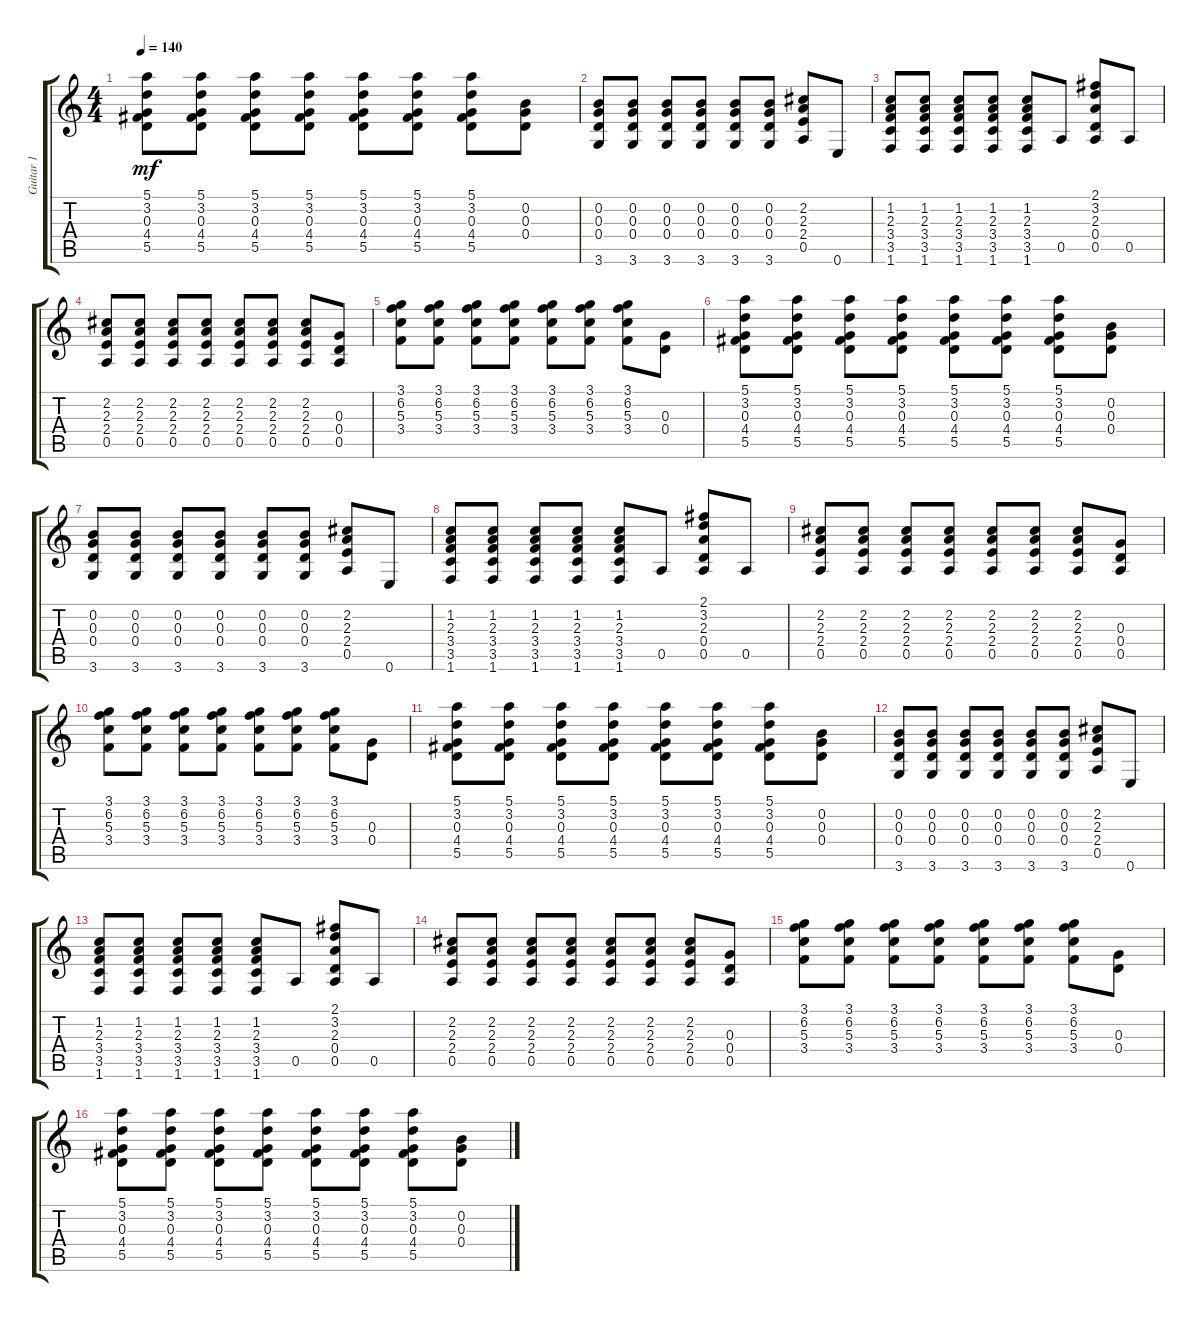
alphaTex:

\track ("Guitar 1" "Guitar 1") {instrument distortionguitar}
\staff {score tabs}
\tuning (E4 B3 G3 D3 A2 E2) {hide}
\ts (4 4)
\tempo 140
\clef g2
\ks c
(5.1 3.2 0.3 4.4 5.5).8{dy mf} (5.1 3.2 0.3 4.4 5.5).8 (5.1 3.2 0.3 4.4 5.5).8 (5.1 3.2 0.3 4.4 5.5).8 (5.1 3.2 0.3 4.4 5.5).8 (5.1 3.2 0.3 4.4 5.5).8 (5.1 3.2 0.3 4.4 5.5).8 (0.2 0.3 0.4).8 |
(0.2 0.3 0.4 3.6).8 (0.2 0.3 0.4 3.6).8 (0.2 0.3 0.4 3.6).8 (0.2 0.3 0.4 3.6).8 (0.2 0.3 0.4 3.6).8 (0.2 0.3 0.4 3.6).8 (2.2 2.3 2.4 0.5).8 0.6.8 |
(1.2 2.3 3.4 3.5 1.6).8 (1.2 2.3 3.4 3.5 1.6).8 (1.2 2.3 3.4 3.5 1.6).8 (1.2 2.3 3.4 3.5 1.6).8 (1.2 2.3 3.4 3.5 1.6).8 0.5.8 (2.1 3.2 2.3 0.4 0.5).8 0.5.8 |
(2.2 2.3 2.4 0.5).8 (2.2 2.3 2.4 0.5).8 (2.2 2.3 2.4 0.5).8 (2.2 2.3 2.4 0.5).8 (2.2 2.3 2.4 0.5).8 (2.2 2.3 2.4 0.5).8 (2.2 2.3 2.4 0.5).8 (0.3 0.4 0.5).8 |
(3.1 6.2 5.3 3.4).8 (3.1 6.2 5.3 3.4).8 (3.1 6.2 5.3 3.4).8 (3.1 6.2 5.3 3.4).8 (3.1 6.2 5.3 3.4).8 (3.1 6.2 5.3 3.4).8 (3.1 6.2 5.3 3.4).8 (0.3 0.4).8 |
(5.1 3.2 0.3 4.4 5.5).8 (5.1 3.2 0.3 4.4 5.5).8 (5.1 3.2 0.3 4.4 5.5).8 (5.1 3.2 0.3 4.4 5.5).8 (5.1 3.2 0.3 4.4 5.5).8 (5.1 3.2 0.3 4.4 5.5).8 (5.1 3.2 0.3 4.4 5.5).8 (0.2 0.3 0.4).8 |
(0.2 0.3 0.4 3.6).8 (0.2 0.3 0.4 3.6).8 (0.2 0.3 0.4 3.6).8 (0.2 0.3 0.4 3.6).8 (0.2 0.3 0.4 3.6).8 (0.2 0.3 0.4 3.6).8 (2.2 2.3 2.4 0.5).8 0.6.8 |
(1.2 2.3 3.4 3.5 1.6).8 (1.2 2.3 3.4 3.5 1.6).8 (1.2 2.3 3.4 3.5 1.6).8 (1.2 2.3 3.4 3.5 1.6).8 (1.2 2.3 3.4 3.5 1.6).8 0.5.8 (2.1 3.2 2.3 0.4 0.5).8 0.5.8 |
(2.2 2.3 2.4 0.5).8 (2.2 2.3 2.4 0.5).8 (2.2 2.3 2.4 0.5).8 (2.2 2.3 2.4 0.5).8 (2.2 2.3 2.4 0.5).8 (2.2 2.3 2.4 0.5).8 (2.2 2.3 2.4 0.5).8 (0.3 0.4 0.5).8 |
(3.1 6.2 5.3 3.4).8 (3.1 6.2 5.3 3.4).8 (3.1 6.2 5.3 3.4).8 (3.1 6.2 5.3 3.4).8 (3.1 6.2 5.3 3.4).8 (3.1 6.2 5.3 3.4).8 (3.1 6.2 5.3 3.4).8 (0.3 0.4).8 |
(5.1 3.2 0.3 4.4 5.5).8 (5.1 3.2 0.3 4.4 5.5).8 (5.1 3.2 0.3 4.4 5.5).8 (5.1 3.2 0.3 4.4 5.5).8 (5.1 3.2 0.3 4.4 5.5).8 (5.1 3.2 0.3 4.4 5.5).8 (5.1 3.2 0.3 4.4 5.5).8 (0.2 0.3 0.4).8 |
(0.2 0.3 0.4 3.6).8 (0.2 0.3 0.4 3.6).8 (0.2 0.3 0.4 3.6).8 (0.2 0.3 0.4 3.6).8 (0.2 0.3 0.4 3.6).8 (0.2 0.3 0.4 3.6).8 (2.2 2.3 2.4 0.5).8 0.6.8 |
(1.2 2.3 3.4 3.5 1.6).8 (1.2 2.3 3.4 3.5 1.6).8 (1.2 2.3 3.4 3.5 1.6).8 (1.2 2.3 3.4 3.5 1.6).8 (1.2 2.3 3.4 3.5 1.6).8 0.5.8 (2.1 3.2 2.3 0.4 0.5).8 0.5.8 |
(2.2 2.3 2.4 0.5).8 (2.2 2.3 2.4 0.5).8 (2.2 2.3 2.4 0.5).8 (2.2 2.3 2.4 0.5).8 (2.2 2.3 2.4 0.5).8 (2.2 2.3 2.4 0.5).8 (2.2 2.3 2.4 0.5).8 (0.3 0.4 0.5).8 |
(3.1 6.2 5.3 3.4).8 (3.1 6.2 5.3 3.4).8 (3.1 6.2 5.3 3.4).8 (3.1 6.2 5.3 3.4).8 (3.1 6.2 5.3 3.4).8 (3.1 6.2 5.3 3.4).8 (3.1 6.2 5.3 3.4).8 (0.3 0.4).8 |
(5.1 3.2 0.3 4.4 5.5).8 (5.1 3.2 0.3 4.4 5.5).8 (5.1 3.2 0.3 4.4 5.5).8 (5.1 3.2 0.3 4.4 5.5).8 (5.1 3.2 0.3 4.4 5.5).8 (5.1 3.2 0.3 4.4 5.5).8 (5.1 3.2 0.3 4.4 5.5).8 (0.2 0.3 0.4).8
